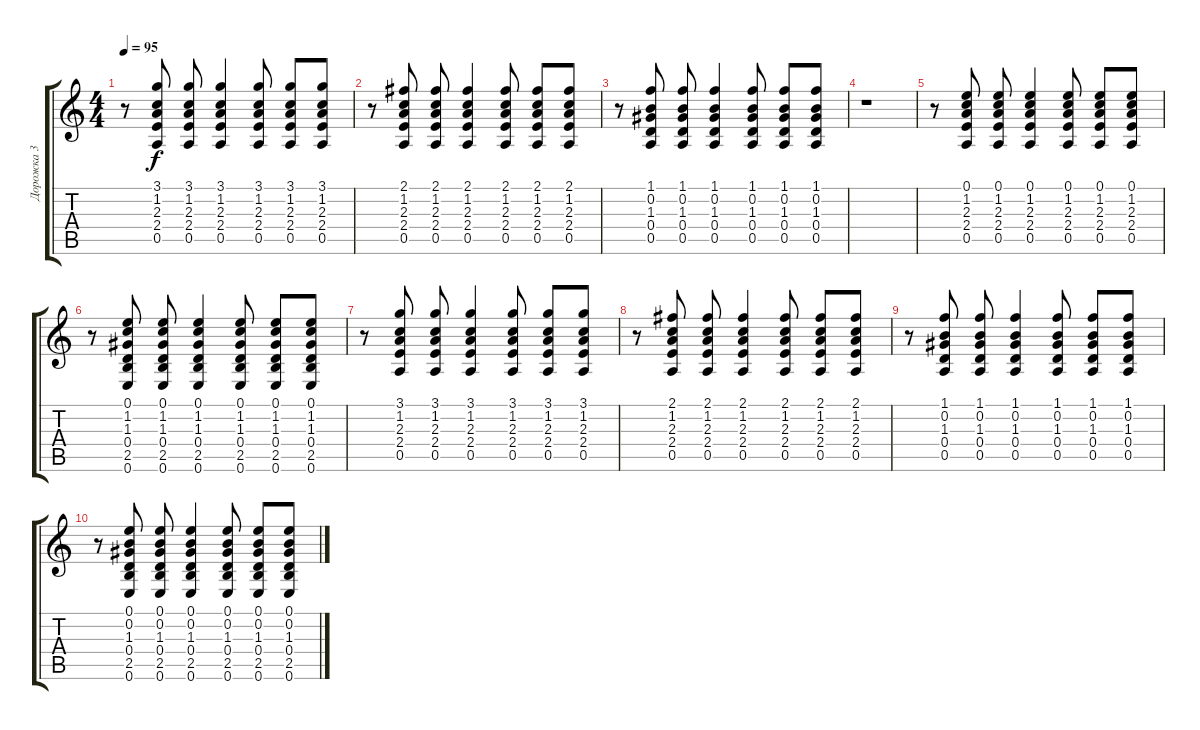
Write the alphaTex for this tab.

\track ("Дорожка 3" "Дорожка 3") {instrument acousticguitarsteel}
\staff {score tabs}
\tuning (E4 B3 G3 D3 A2 E2) {hide}
\ts (4 4)
\tempo 95
\clef g2
\ks c
r.8{dy f} (3.1 1.2 2.3 2.4 0.5).8 (3.1 1.2 2.3 2.4 0.5).8 (3.1 1.2 2.3 2.4 0.5).4 (3.1 1.2 2.3 2.4 0.5).8 (3.1 1.2 2.3 2.4 0.5).8 (3.1 1.2 2.3 2.4 0.5).8 |
r.8 (2.1 1.2 2.3 2.4 0.5).8 (2.1 1.2 2.3 2.4 0.5).8 (2.1 1.2 2.3 2.4 0.5).4 (2.1 1.2 2.3 2.4 0.5).8 (2.1 1.2 2.3 2.4 0.5).8 (2.1 1.2 2.3 2.4 0.5).8 |
r.8 (1.1 0.2 1.3 0.4 0.5).8 (1.1 0.2 1.3 0.4 0.5).8 (1.1 0.2 1.3 0.4 0.5).4 (1.1 0.2 1.3 0.4 0.5).8 (1.1 0.2 1.3 0.4 0.5).8 (1.1 0.2 1.3 0.4 0.5).8 |
r.1 |
r.8 (0.1 1.2 2.3 2.4 0.5).8 (0.1 1.2 2.3 2.4 0.5).8 (0.1 1.2 2.3 2.4 0.5).4 (0.1 1.2 2.3 2.4 0.5).8 (0.1 1.2 2.3 2.4 0.5).8 (0.1 1.2 2.3 2.4 0.5).8 |
r.8 (0.1 1.2 1.3 0.4 2.5 0.6).8 (0.1 1.2 1.3 0.4 2.5 0.6).8 (0.1 1.2 1.3 0.4 2.5 0.6).4 (0.1 1.2 1.3 0.4 2.5 0.6).8 (0.1 1.2 1.3 0.4 2.5 0.6).8 (0.1 1.2 1.3 0.4 2.5 0.6).8 |
r.8 (3.1 1.2 2.3 2.4 0.5).8 (3.1 1.2 2.3 2.4 0.5).8 (3.1 1.2 2.3 2.4 0.5).4 (3.1 1.2 2.3 2.4 0.5).8 (3.1 1.2 2.3 2.4 0.5).8 (3.1 1.2 2.3 2.4 0.5).8 |
r.8 (2.1 1.2 2.3 2.4 0.5).8 (2.1 1.2 2.3 2.4 0.5).8 (2.1 1.2 2.3 2.4 0.5).4 (2.1 1.2 2.3 2.4 0.5).8 (2.1 1.2 2.3 2.4 0.5).8 (2.1 1.2 2.3 2.4 0.5).8 |
r.8 (1.1 0.2 1.3 0.4 0.5).8 (1.1 0.2 1.3 0.4 0.5).8 (1.1 0.2 1.3 0.4 0.5).4 (1.1 0.2 1.3 0.4 0.5).8 (1.1 0.2 1.3 0.4 0.5).8 (1.1 0.2 1.3 0.4 0.5).8 |
r.8 (0.1 0.2 1.3 0.4 2.5 0.6).8 (0.1 0.2 1.3 0.4 2.5 0.6).8 (0.1 0.2 1.3 0.4 2.5 0.6).4 (0.1 0.2 1.3 0.4 2.5 0.6).8 (0.1 0.2 1.3 0.4 2.5 0.6).8 (0.1 0.2 1.3 0.4 2.5 0.6).8
